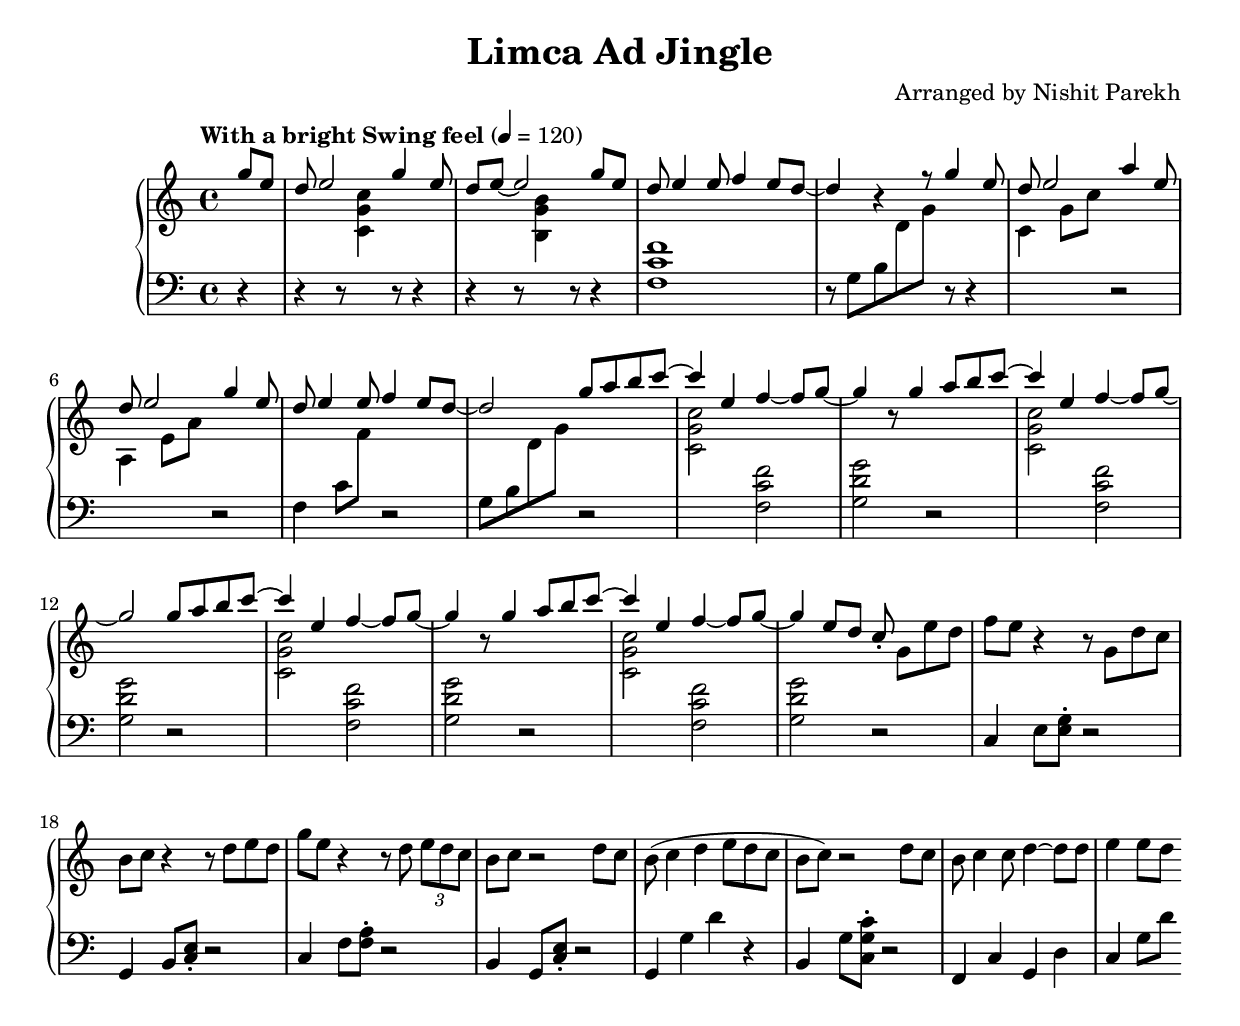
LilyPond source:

\version "2.19.82"

\header{
 title = "Limca Ad Jingle"
 composer = "Arranged by Nishit Parekh"
}



% ------------------------------------------------------------------------------
% MACROS
% ------------------------------------------------------------------------------
macroStaffUp = \change Staff	= "up"
macroStaffDn = \change Staff	= "down"

macroOnceStemUp = \once \stemUp
macroOnceStemDn = \once \stemDown





% ------------------------------------------------------------------------------
% NOTES
% ------------------------------------------------------------------------------

% ====================
% Intro
% ====================

rhIntro = {
  \partial 4
  \stemUp
  g'8 e8 |
  d8 e2 g4 e8 |
  d8 e8~ e2 g8 e8 |
  d8 e4 e8 f4 e8 d8~ |
  d4 r4 r8 g4 e8 |
  d8 e2 a4 e8 |
  d8 e2 g4 e8 |
  d8 e4 e8 f4 e8 d8~|
  d2
  \stemNeutral
}

lhIntro = {
  \partial 4
  \stemDown
  r4 |
  r4 r8 \macroStaffUp <c g' c>4 \macroStaffDn r8 r4 |
  r4 r8 \macroStaffUp <b g' b>4 \macroStaffDn r8 r4 |
  <f c' f>1 |
  r8 g8_[ b8 \macroStaffUp d8 g8] \macroStaffDn r8 r4 |
  \macroStaffUp c,4 g'8 c8 \macroStaffDn r2 |
  \macroStaffUp a,4 e'8 a8 \macroStaffDn r2 |
  f,4 c'8 \macroStaffUp f8 \macroStaffDn r2 |
  g,8_[ b8 \macroStaffUp d8 g8] \macroStaffDn
  \stemNeutral
}



% ====================
% Chorus 1
% ====================

rhChorusOne = {
  \stemUp
  g8 a8 b8 \tieUp c8~ |
  c4 \tieNeutral e,4 f4~ f8 g8~ |
  g4 r8 g4 a8 b8 \tieUp c8~ |
  c4 \tieNeutral e,4 f4~ f8 g8~ |
  g2 g8 a8 b8 \tieUp c8~ |
  c4 \tieNeutral e,4 f4~ f8 g8~ |
  g4 r8 g4 a8 b8 \tieUp c8~ |
  c4 \tieNeutral e,4 f4~ f8 g8~ |
  g4 e8 d8 c8\staccato \stemNeutral
}

lhChorusOne = {
  \stemDown
  r2 |
  \macroStaffUp <c, g' c>2 \macroStaffDn <f, c' f>2 |
  <g d' g>2 r2 |
  \macroStaffUp <c g' c>2 \macroStaffDn <f, c' f>2 |
  <g d' g>2 r2 |
  \macroStaffUp <c g' c>2 \macroStaffDn <f, c' f>2 |
  <g d' g>2 r2 |
  \macroStaffUp <c g' c>2 \macroStaffDn <f, c' f>2 |
  <g d' g>2
  \stemNeutral
}


% ====================
% Verse 1
% ====================

rhVerseOne = {
  g8[ e'8 d8] |
  f8 e8 r4 r8 g,8 d'8 c8 |
  b8 c8 r4 r8 d8 e8 d8 |
  g8 e8 r4 r8 d8 \tuplet 3/2 {e8 d c} |
  b8 c8 r2 d8 c8 |
  b8( c4 d4 e8 d8 c8 |
  b8 c8) r2 d8 c8 |
  b8 c4 c8 d4~ d8 d8 |
  e4 e8 d8
}

lhVerseOne = {
  r2 |
  c,4 e8 <e g>8\staccato r2 |
  g,4 b8 <c e>8\staccato r2 |
  c4 f8 <f a>8\staccato r2 |
  b,4 g8 <c e>8\staccato r2 |
  g4 g'4 d'4 r4 |
  b,4 g'8 <c, g' c>8\staccato r2 |
  f,4 c'4 g4 d'4 |
  c4 g'8 d'8
}

\score{
  \new PianoStaff <<
    \new Staff = "up" {
      <<
      \tempo "With a bright Swing feel" 4 = 120
      \clef treble
      \key c \major
      \time 4/4

      \relative c'' {
        \rhIntro
        \rhChorusOne
        \rhVerseOne
      }

      >>
    }

    \new Staff = "down" {
      \clef bass
      \key c \major
      \time 4/4

      \relative c' {
        \lhIntro
        \lhChorusOne
        \lhVerseOne
      }
    }
  >>
}